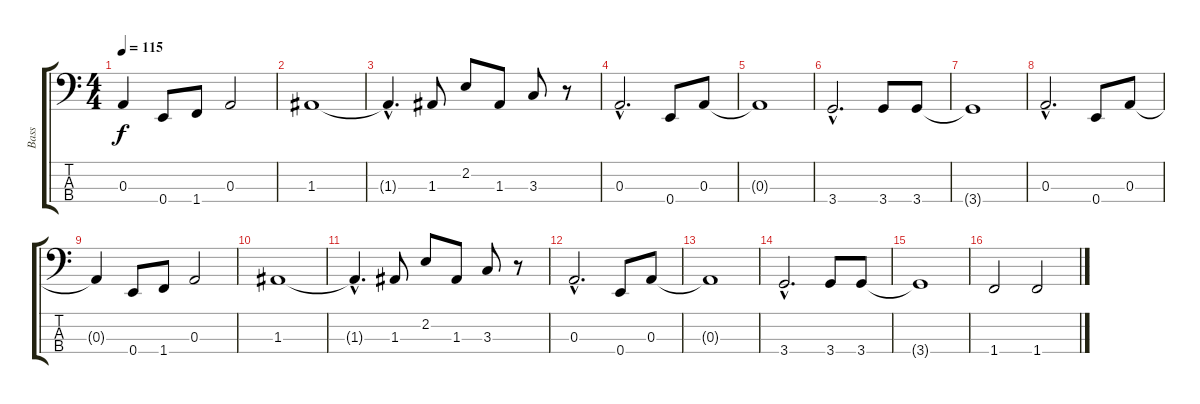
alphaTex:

\track ("Bass" "Bass") {instrument electricbassfinger}
\staff {score tabs}
\tuning (G2 D2 A1 E1) {hide}
\ts (4 4)
\tempo 115
\clef f4
\ks c
0.3{t}.4{dy f} 0.4.8 1.4.8 0.3.2 |
1.3.1 |
1.3{hac t}.4{d} 1.3.8 2.2.8 1.3.8 3.3.8 r.8 |
0.3{hac}.2{d} 0.4.8 0.3.8 |
0.3{t}.1 |
3.4{hac}.2{d} 3.4.8 3.4.8 |
3.4{t}.1 |
0.3{hac}.2{d} 0.4.8 0.3.8 |
0.3{t}.4 0.4.8 1.4.8 0.3.2 |
1.3.1 |
1.3{hac t}.4{d} 1.3.8 2.2.8 1.3.8 3.3.8 r.8 |
0.3{hac}.2{d} 0.4.8 0.3.8 |
0.3{t}.1 |
3.4{hac}.2{d} 3.4.8 3.4.8 |
3.4{t}.1 |
1.4.2 1.4.2
